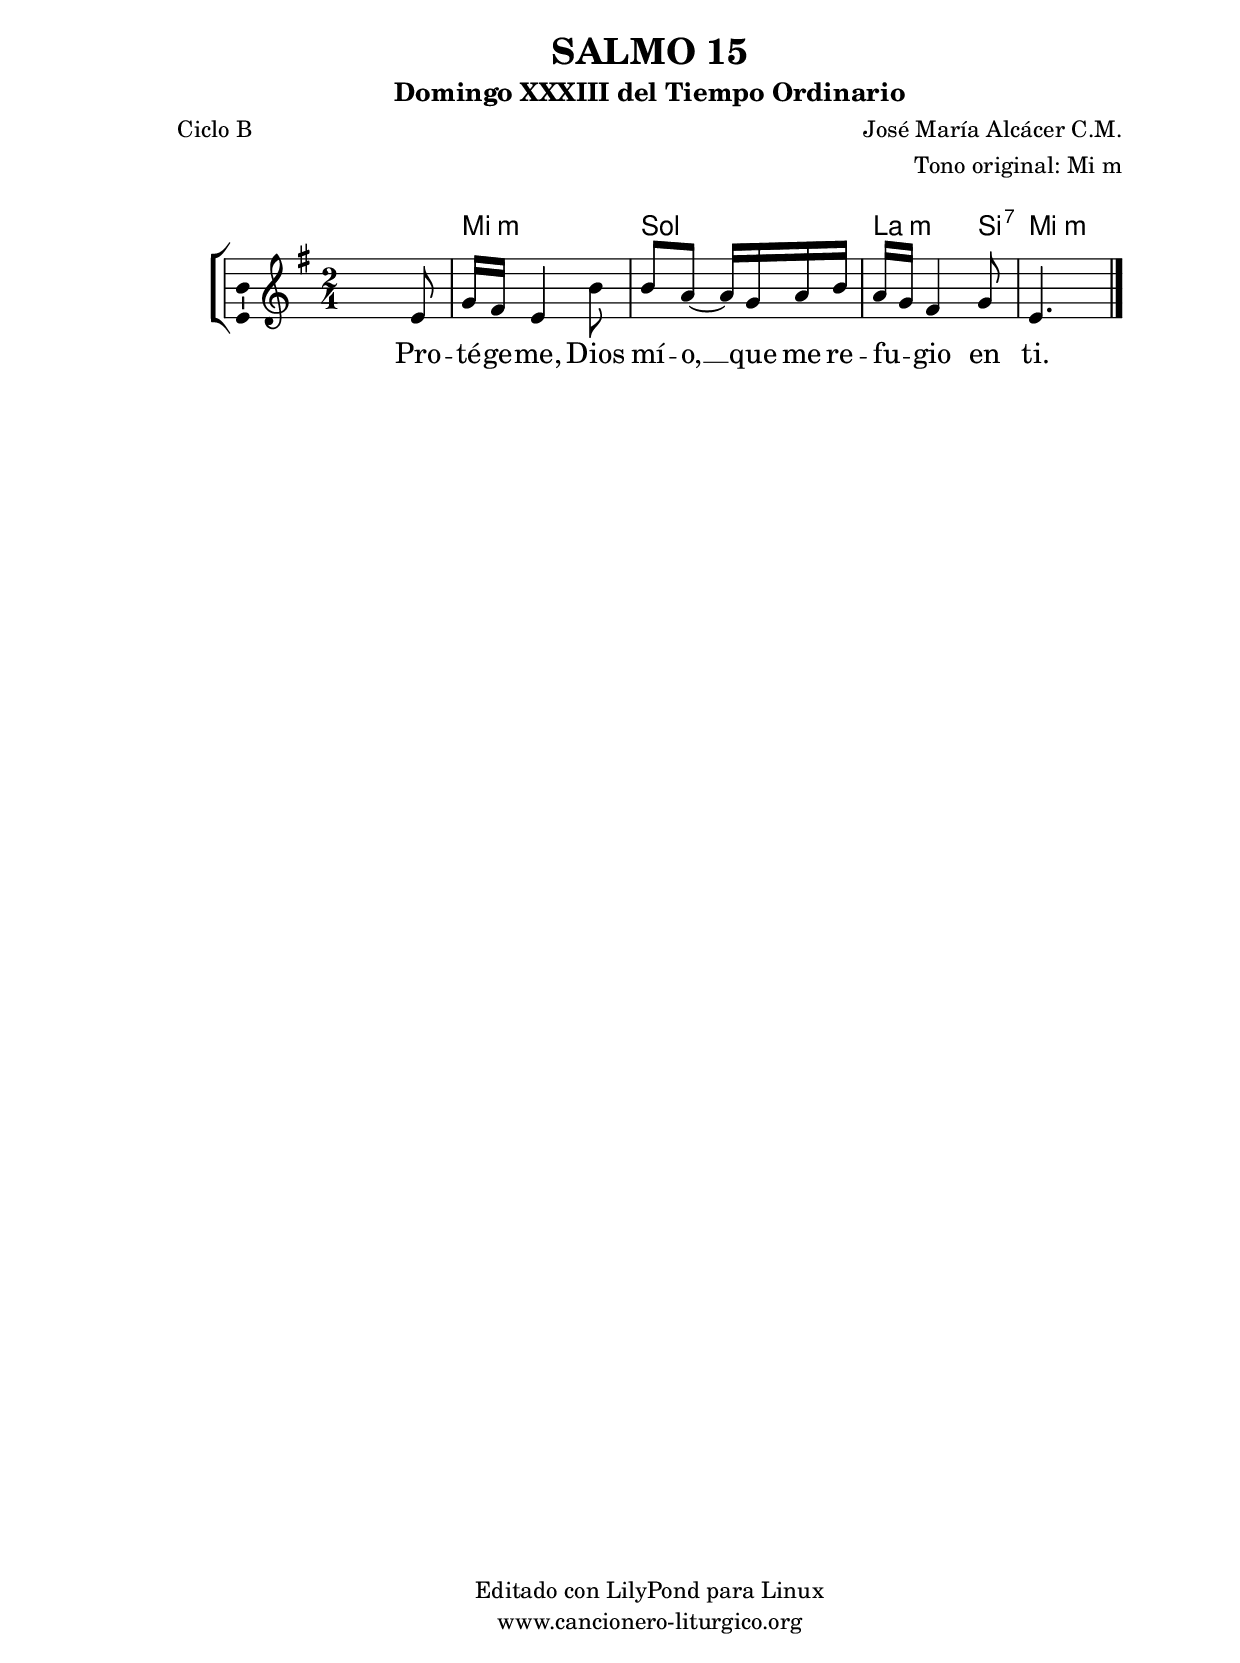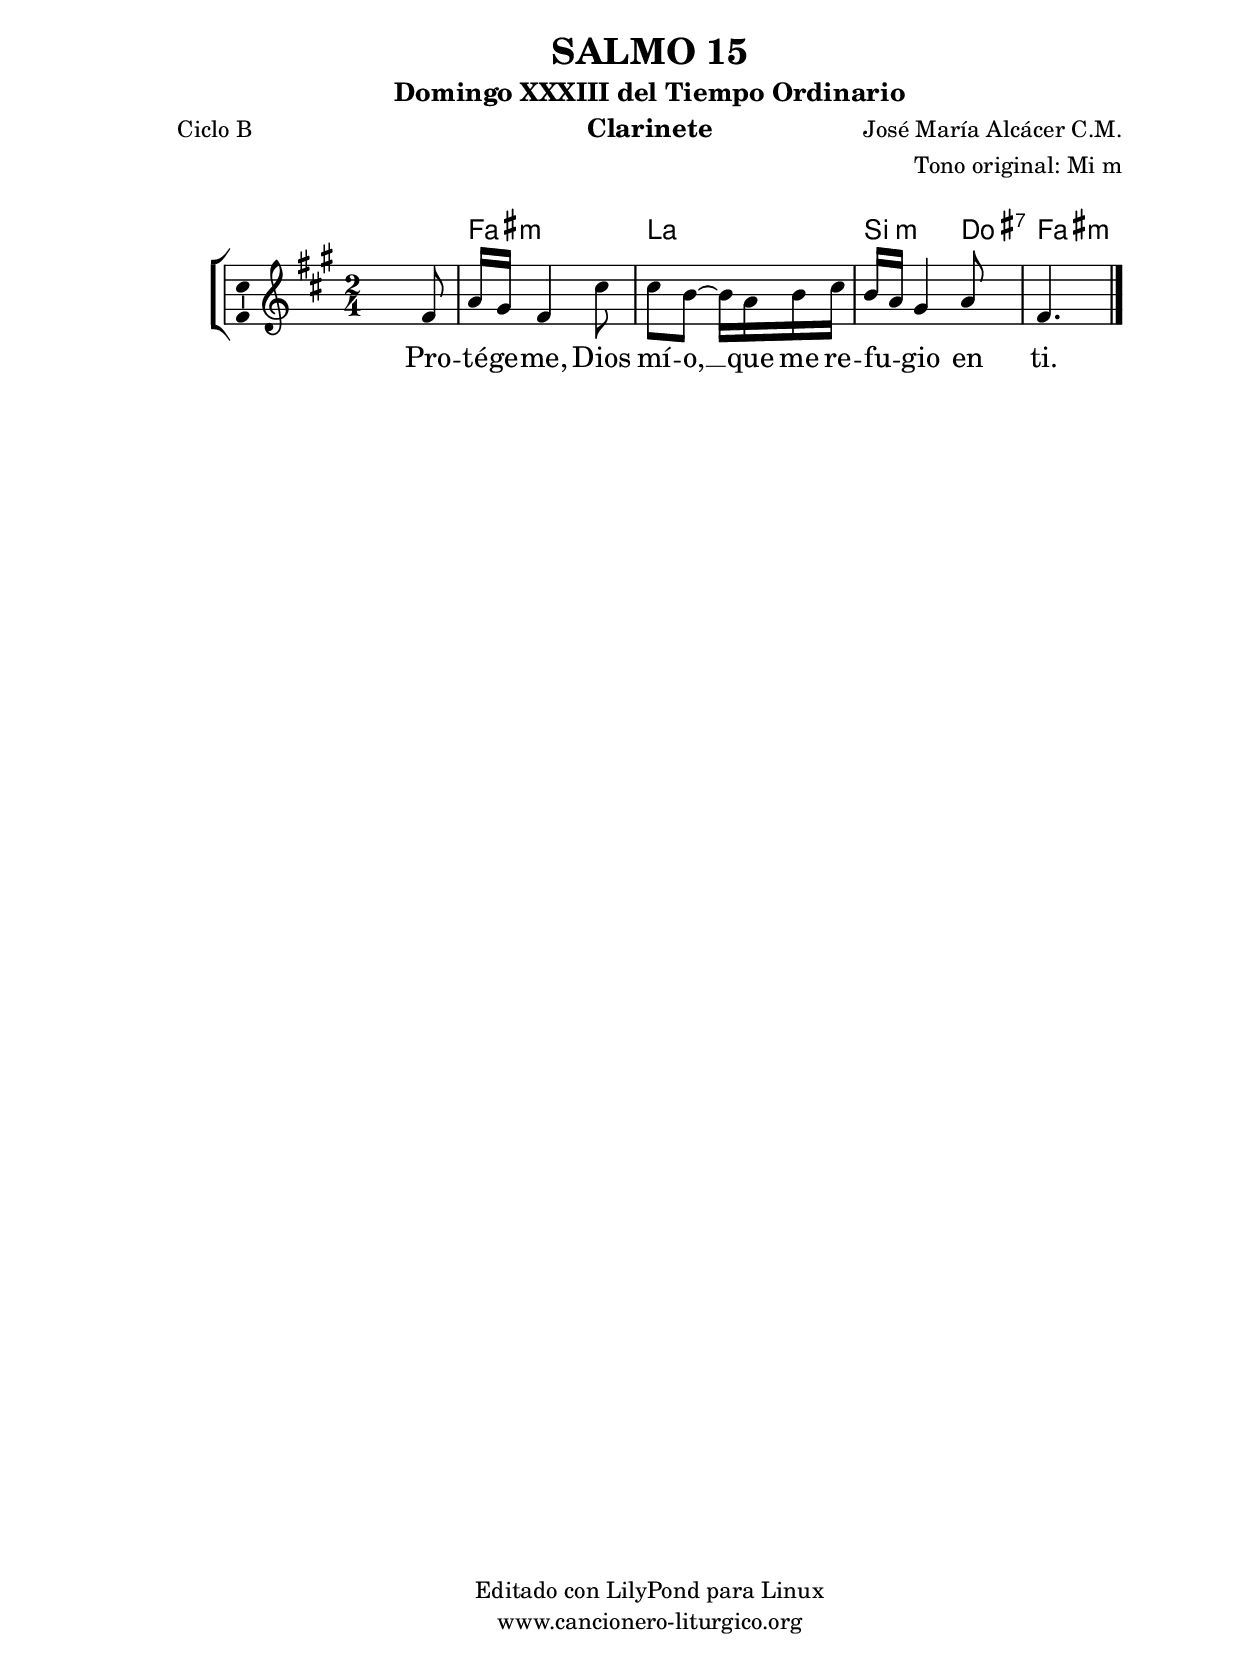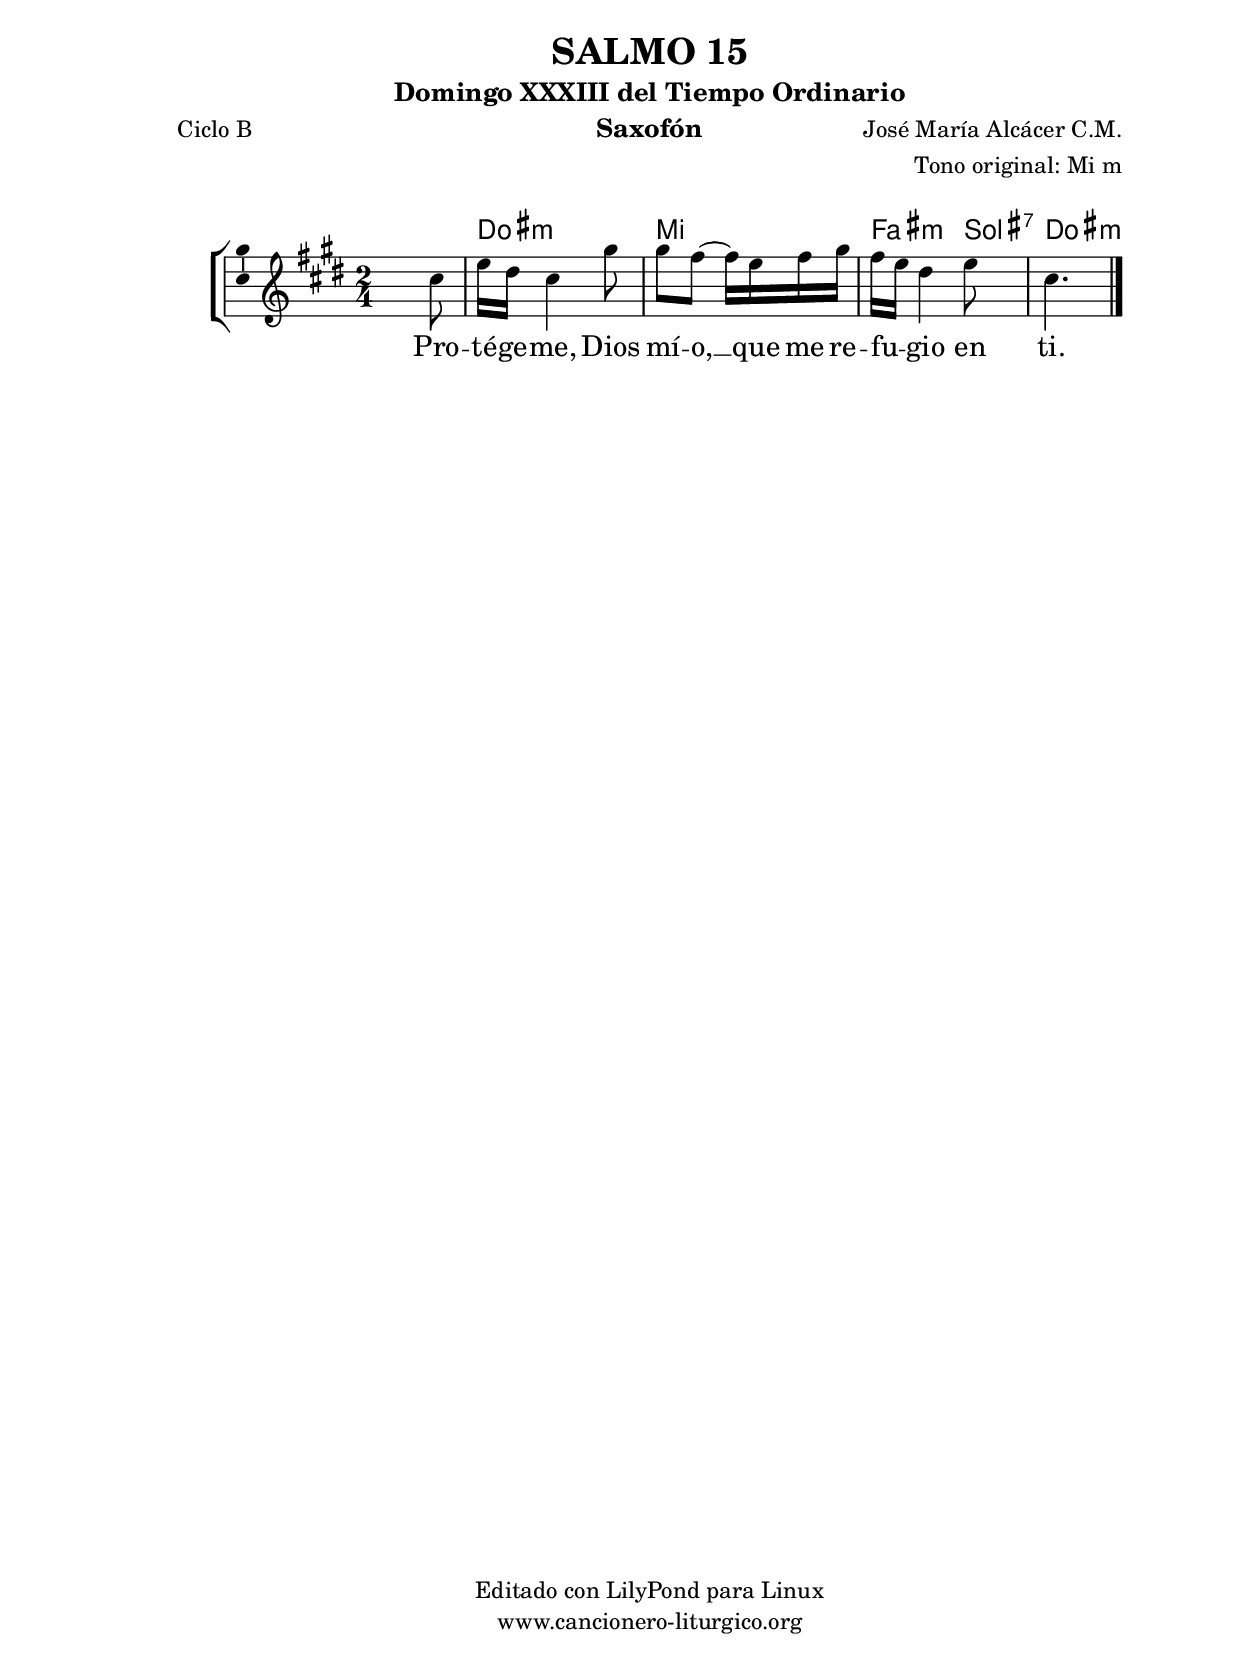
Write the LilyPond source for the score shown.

%
%para convertir .midi en .wav:
%timidity filename.midi -Ow -o finename.wav
%
%
%Para convertir de .wav a .mp3:
%lame -h -m j filename.wav
%
%
%para escuchar el midi:
%timidity nombrefichero.midi
%


%versión de lilypond para la que se ha escrito esta partitura:
\version "2.16.0"

	%Tamaño papel
	#(set-default-paper-size "a4")
	%Tamaño partitura
	#(set-global-staff-size 20)
	%No responde al pulsar sobre una nota
	#(ly:set-option 'point-and-click #f)

%parámetros del encabezamiento:
\header {
	title = "SALMO 15"
	subtitle = "Domingo XXXIII del Tiempo Ordinario"
	composer = "José María Alcácer C.M."
	poet = "Ciclo B"
	meter = ""
	arranger = "Tono original: Mi m"
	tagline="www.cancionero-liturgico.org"
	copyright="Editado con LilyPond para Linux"
	}

%parámetros asociados al papel:
\paper  {
	oddHeaderMarkup = \markup {\fill-line { \on-the-fly #not-first-page \fromproperty #'header:title \on-the-fly #not-first-page \fromproperty #'header:composer }}
	evenHeaderMarkup = \markup {\fill-line { \fromproperty #'header:composer \fromproperty #'header:title }}
	#(set-paper-size "a4")
	print-page-number = ##f
	first-page-number = 1
	print-first-page-number = ##f
%	head-separation = 3.0 \cm
	top-margin = 2.0 \cm
	bottom-margin = 0.5\cm
%%%	bottom-margin = -1.0\cm
	left-margin = 3.0 \cm
	line-width = 16.0 \cm 
	indent = 8\mm
	interscoreline = 2.\mm
	between-system-space = 15\mm
%	para que las partituras no llenen la hoja:
	ragged-bottom = ##t
%	idem para la última hoja:
	ragged-last-bottom = ##f
%	para que las partituras llenen el ancho del papel:
	ragged-last = ##f
	after-title-space = 2.5 \cm
%page-count=1
%system-count=8

	%Flexible Vertical Spacing
%	markup-markup-spacing =
%	#'((basic-distance . 15) (minimum-distance . 15) (padding . 3))
	markup-system-spacing =
	#'((basic-distance . 15) (minimum-distance . 15) (padding . 3))
	system-system-spacing =
	#'((basic-distance . 15) (minimum-distance . 15) (padding . 3))
	score-system-spacing =
	#'((basic-distance . 15) (minimum-distance . 15) (padding . 5))
%	top-system-spacing = % header
%	#'((basic-distance . 8) (minimum-distance . 0) (padding . 3))
%	top-markup-spacing =
%	#'((basic-distance . 20) (minimum-distance . 20) (padding . 3))
	last-bottom-spacing = % footer
	#'((basic-distance . 5) (minimum-distance . 5) (padding . 3))
%	score-markup-spacing =
%	#'((basic-distance . 16) (minimum-distance . 13) (padding . 3))

	}


%parámetros que afectan a toda la partitura:
global =  {
	%clave de sol (G):
	\clef G
	%armadura:
%	\transpose c a
	\key e \minor
	\tempo 4=54
	\set Score.tempoHideNote = ##t
	}


acordes = {
	\italianChords
	\chordmode {
%	\transpose c a
{

s2
e2:m g a4.:m b8:7 e2:m

	}
	}
}

melodia = 
%\transpose c a
{
	\relative c'{
	\time 2/4

s4 s8 e8
g16 fis e4 b'8
b8 a~a16 g a b
a16 g fis4 g8
e4. s8

	\bar "|."
	}
	}


texto = \lyricmode {
Pro -- té -- ge -- me, Dios mí -- o, __ que me re -- fu -- _ gio en ti.
	}


acordesStaff = \context ChordNames = acordesStaff <<
	\set chordChanges = ##t
	\acordes
	>>


vozStaff = \context Voice = vozStaff
\with {\consists "Ambitus_engraver"}
<<
%	\set Staff.instrumentName = ""
%	\set Staff.shortInstrumentName = ""
%	\set Staff.midiInstrument = #"clarinet"
%	\set Staff.midiInstrument = #"cello"
%	\set Staff.midiInstrument = #"flute"
	\set Staff.midiInstrument = #"electric guitar (jazz)"
%	\set Staff.midiInstrument = #"english horn"
%	\set Staff.midiInstrument = #"violin"
%	\set Staff.midiInstrument = #"glockenspiel"
	\set Staff.midiMinimumVolume = #0.7
	\set Staff.midiMaximumVolume = #0.9
	\global
	\melodia
	>>


textoStaff = \context Lyrics = textoStaff <<
	\lyricsto vozStaff \texto
	>>

\book {
	\score {
		\context ChoirStaff {
			\override StaffGroup.SystemStartBracket #'collapse-height = #1
			\override Score.SystemStartBar #'collapse-height = #1
			<<
			\acordesStaff
			\vozStaff
			\textoStaff
			>>
			}
		\layout {
	    		\context {
				\Lyrics
				\override LyricText #'font-size = #2
				}
	   		 \context {
				\Score
				%fontSize = #3
				\override StaffSymbol #'staff-space = #(magstep +3)
				%\override Beam #'thickness = #0.55
				%\override SpacingSpanner #'spacing-increment = #1.0
				%\override Slur #'height-limit = #1.5
				}
			}
		}
	\score {
		\unfoldRepeats
		\context ChoirStaff {
			<<
			\acordesStaff
			\vozStaff
			>>
			}
		\midi {
	  		\context {
	  			\Score
				tempoWholesPerMinute = #(ly:make-moment 70 4)
				}
			}
		}
	}

%Partitura para clarinete
#(define output-suffix "C")
\book {
	\header{
		instrument = "Clarinete"
		}
	\score {
		\context ChoirStaff {
			\override StaffGroup.SystemStartBracket #'collapse-height = #1
			\override Score.SystemStartBar #'collapse-height = #1
\transpose c d
			<<
			\acordesStaff
			\vozStaff
			\textoStaff
			>>
			}
		\layout {
	    		\context {
				\Lyrics
				\override LyricText #'font-size = #2
				}
	   		 \context {
				\Score
				%fontSize = #3
				\override StaffSymbol #'staff-space = #(magstep +3)
				%\override Beam #'thickness = #0.55
				%\override SpacingSpanner #'spacing-increment = #1.0
				%\override Slur #'height-limit = #1.5
				}
			}
		}
	}

%Partitura para saxofón
#(define output-suffix "S")
\book {
	\header{
		instrument = "Saxofón"
		}
	\score {
		\context ChoirStaff {
			\override StaffGroup.SystemStartBracket #'collapse-height = #1
			\override Score.SystemStartBar #'collapse-height = #1
\transpose c a
			<<
			\acordesStaff
			\vozStaff
			\textoStaff
			>>
			}
		\layout {
	    		\context {
				\Lyrics
				\override LyricText #'font-size = #2
				}
	   		 \context {
				\Score
				%fontSize = #3
				\override StaffSymbol #'staff-space = #(magstep +3)
				%\override Beam #'thickness = #0.55
				%\override SpacingSpanner #'spacing-increment = #1.0
				%\override Slur #'height-limit = #1.5
				}
			}
		}
	}

